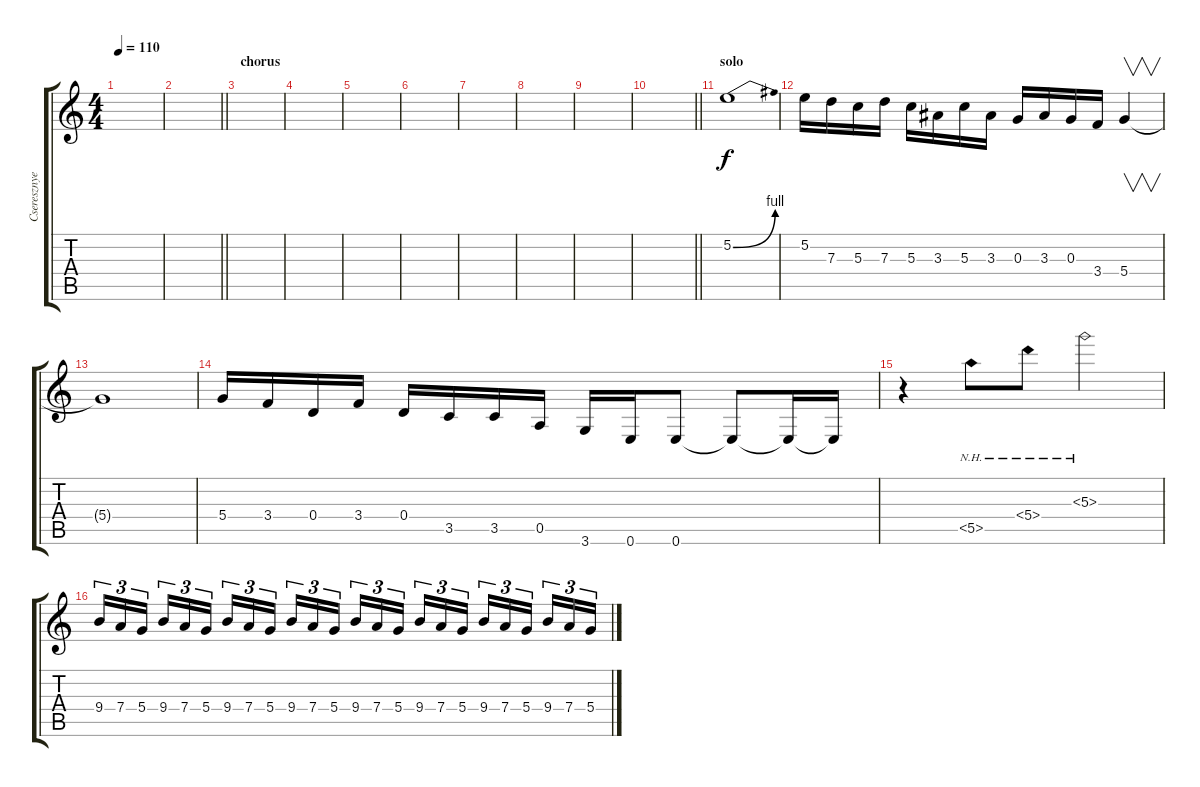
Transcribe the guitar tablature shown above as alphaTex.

\track ("Cseresznye2" "Cseresznye") {instrument distortionguitar}
\staff {score tabs}
\tuning (E4 B3 G3 D3 A2 E2) {hide}
\ts (4 4)
\tempo 110
\clef g2
\ks c
|
\barLineRight lightlight
|
\section ("" "chorus")
|
|
|
|
|
|
|
\barLineRight lightlight
|
\section ("" "solo")
5.2{be (bend 0 0 60 4)}.1{volume 16} |
5.2.16 7.3.16 5.3.16 7.3.16 5.3.16 3.3.16 5.3.16 3.3.16 0.3.16 3.3.16 0.3.16 3.4.16 5.4.4{v} |
5.4{t}.1 |
5.4.16 3.4.16 0.4.16 3.4.16 0.4.16 3.5.16 3.5.16 0.5.16 3.6.16 0.6.16 0.6.8 0.6{t}.8 0.6{t}.16 0.6{t}.16 |
r.4 5.5{nh}.8 5.4{nh}.8 5.3{nh}.2 |
9.4.16{tu (3 2)} 7.4.16{tu (3 2)} 5.4.16{tu (3 2)} 9.4.16{tu (3 2)} 7.4.16{tu (3 2)} 5.4.16{tu (3 2)} 9.4.16{tu (3 2)} 7.4.16{tu (3 2)} 5.4.16{tu (3 2)} 9.4.16{tu (3 2)} 7.4.16{tu (3 2)} 5.4.16{tu (3 2)} 9.4.16{tu (3 2)} 7.4.16{tu (3 2)} 5.4.16{tu (3 2)} 9.4.16{tu (3 2)} 7.4.16{tu (3 2)} 5.4.16{tu (3 2)} 9.4.16{tu (3 2)} 7.4.16{tu (3 2)} 5.4.16{tu (3 2)} 9.4.16{tu (3 2)} 7.4.16{tu (3 2)} 5.4.16{tu (3 2)}
